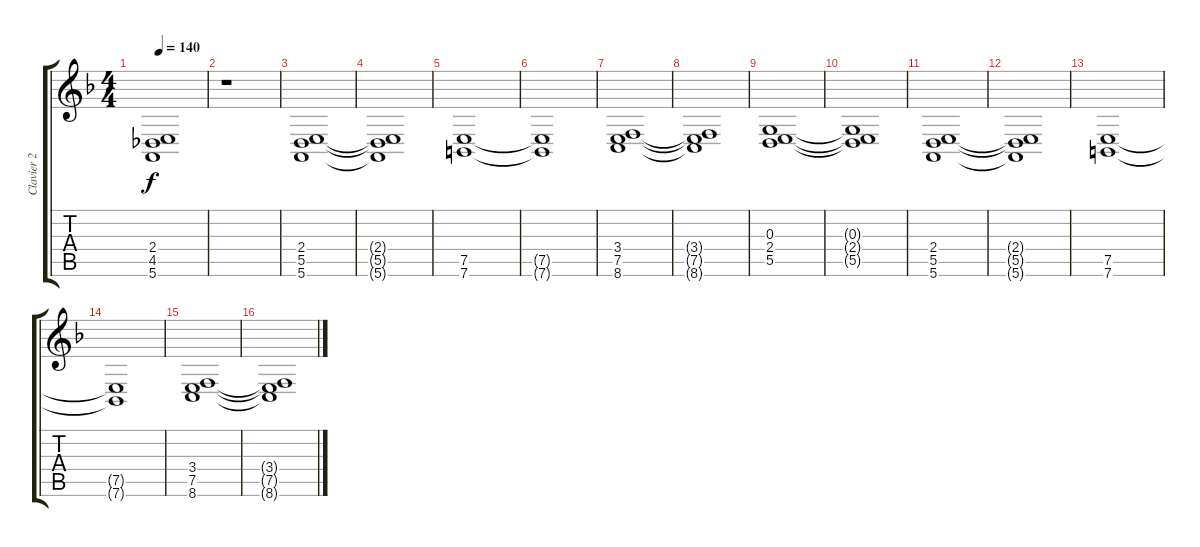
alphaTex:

\track ("Clavier 2" "Clavier 2") {instrument stringensemble1}
\staff {score tabs}
\tuning (E4 B3 G3 D3 A2 E2) {hide}
\ts (4 4)
\tempo 140
\clef g2
\ks f
(2.4 4.5 5.6).1{dy f} |
r.1 |
(2.4 5.5 5.6).1 |
(2.4{t} 5.5{t} 5.6{t}).1 |
(7.5 7.6).1 |
(7.5{t} 7.6{t}).1 |
(3.4 7.5 8.6).1 |
(3.4{t} 7.5{t} 8.6{t}).1 |
(0.3 2.4 5.5).1 |
(0.3{t} 2.4{t} 5.5{t}).1 |
(2.4 5.5 5.6).1 |
(2.4{t} 5.5{t} 5.6{t}).1 |
(7.5 7.6).1 |
(7.5{t} 7.6{t}).1 |
(3.4 7.5 8.6).1 |
(3.4{t} 7.5{t} 8.6{t}).1
